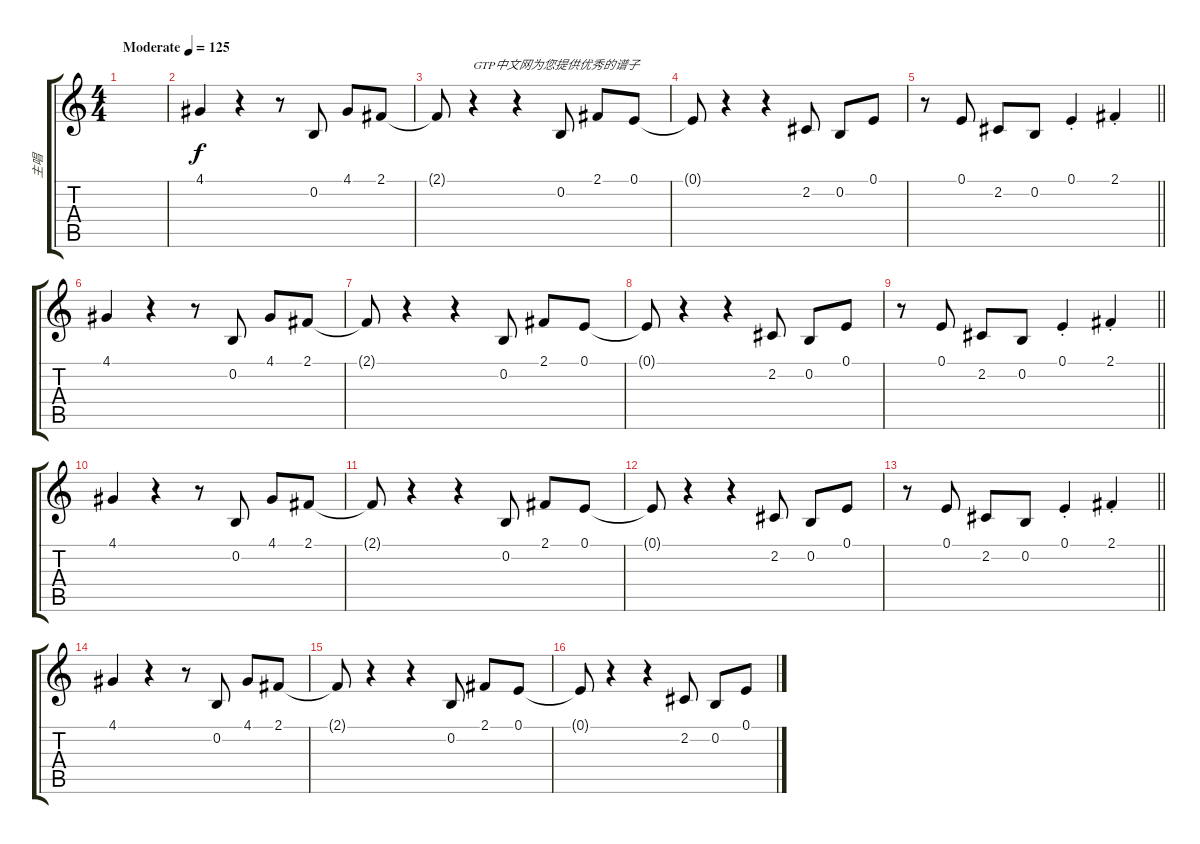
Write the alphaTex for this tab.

\track ("主唱" "主唱") {instrument lead6voice}
\staff {score tabs}
\tuning (E4 B3 G3 D3 A2 E2) {hide}
\ts (4 4)
\tempo (125 "Moderate")
\clef g2
\ks c
|
4.1.4 r.4 r.8 0.2.8 4.1.8 2.1.8 |
2.1{t}.8 r.4{txt "GTP中文网为您提供优秀的谱子"} r.4 0.2.8 2.1.8 0.1.8 |
0.1{t}.8 r.4 r.4 2.2.8 0.2.8 0.1.8 |
\barLineRight lightlight
r.8 0.1.8 2.2.8 0.2.8 0.1{st}.4 2.1{st}.4 |
4.1.4 r.4 r.8 0.2.8 4.1.8 2.1.8 |
2.1{t}.8 r.4 r.4 0.2.8 2.1.8 0.1.8 |
0.1{t}.8 r.4 r.4 2.2.8 0.2.8 0.1.8 |
\barLineRight lightlight
r.8 0.1.8 2.2.8 0.2.8 0.1{st}.4 2.1{st}.4 |
4.1.4 r.4 r.8 0.2.8 4.1.8 2.1.8 |
2.1{t}.8 r.4 r.4 0.2.8 2.1.8 0.1.8 |
0.1{t}.8 r.4 r.4 2.2.8 0.2.8 0.1.8 |
\barLineRight lightlight
r.8 0.1.8 2.2.8 0.2.8 0.1{st}.4 2.1{st}.4 |
4.1.4 r.4 r.8 0.2.8 4.1.8 2.1.8 |
2.1{t}.8 r.4 r.4 0.2.8 2.1.8 0.1.8 |
0.1{t}.8 r.4 r.4 2.2.8 0.2.8 0.1.8
